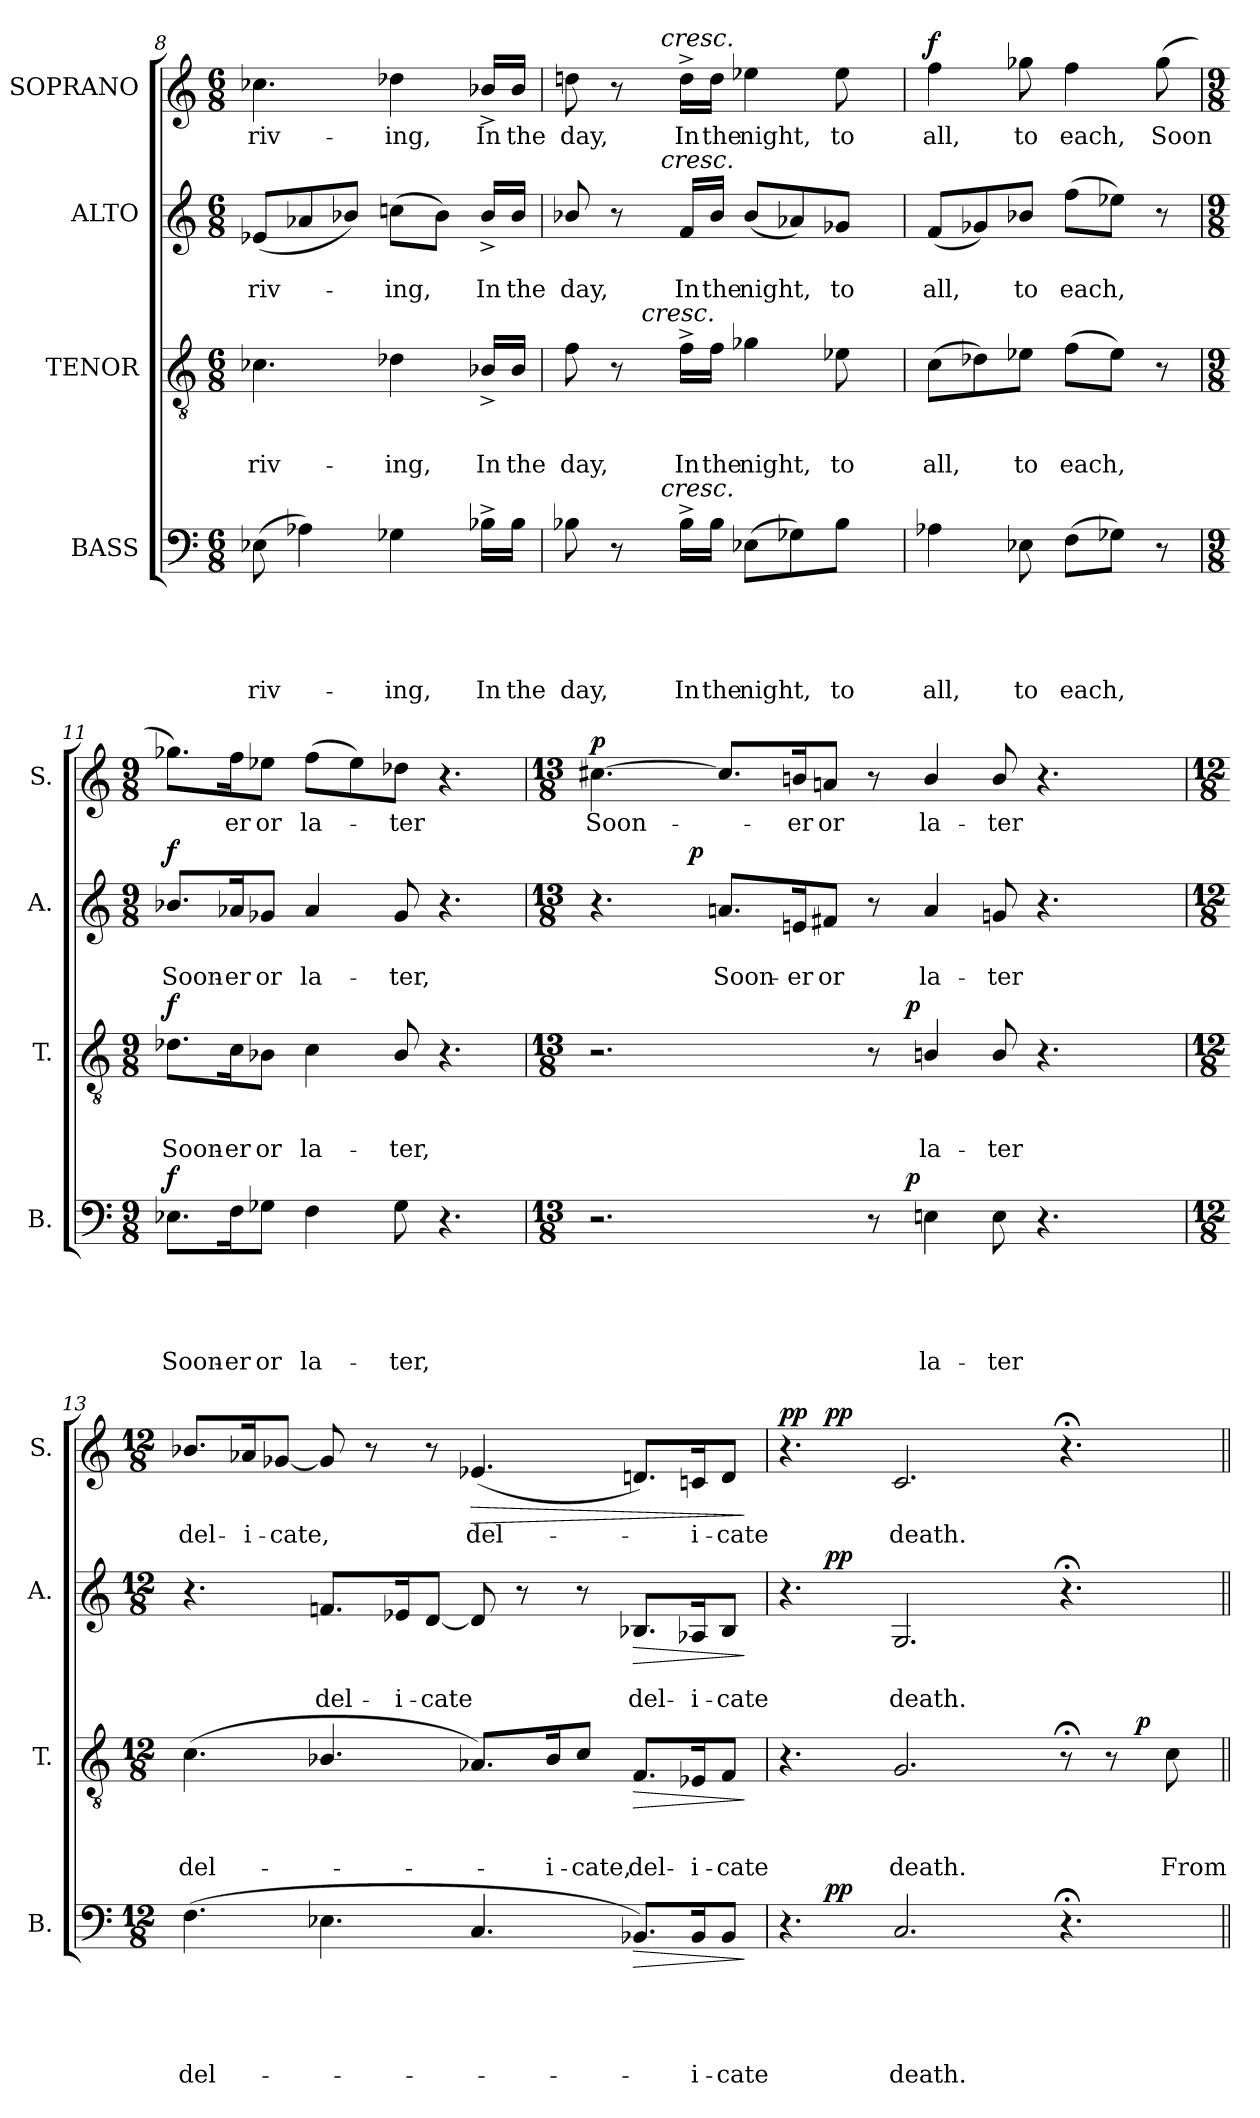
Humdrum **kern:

**kern	**text	**text	**text	**text	**text	**dynam	**kern	**text	**text	**text	**dynam	**kern	**text	**text	**dynam	**kern	**text	**dynam
*part4	*part4	*part4	*part4	*part4	*part4	*part4	*part3	*part3	*part3	*part3	*part3	*part2	*part2	*part2	*part2	*part1	*part1	*part1
*staff4	*staff4	*staff4	*staff4	*staff4	*staff4	*staff4	*staff3	*staff3	*staff3	*staff3	*staff3	*staff2	*staff2	*staff2	*staff2	*staff1	*staff1	*staff1
*I"BASS	*	*	*	*	*	*	*I"TENOR	*	*	*	*	*I"ALTO	*	*	*	*I"SOPRANO	*	*
*I'B.	*	*	*	*	*	*	*I'T.	*	*	*	*	*I'A.	*	*	*	*I'S.	*	*
*clefF4	*	*	*	*	*	*	*clefGv2	*	*	*	*	*clefG2	*	*	*	*clefG2	*	*
*k[]	*	*	*	*	*	*	*k[]	*	*	*	*	*k[]	*	*	*	*k[]	*	*
*C:	*	*	*	*	*	*	*C:	*	*	*	*	*C:	*	*	*	*C:	*	*
*M6/8	*	*	*	*	*	*	*M6/8	*	*	*	*	*M6/8	*	*	*	*M6/8	*	*
=8	=8	=8	=8	=8	=8	=8	=8	=8	=8	=8	=8	=8	=8	=8	=8	=8	=8	=8
!	!	!	!	!	!LO:LY:b	!	!	!	!	!LO:LY:b	!	!	!	!LO:LY:b	!	!	!LO:LY:b	!
(>8E-X\	.	.	.	.	-riv-	.	4.c-X\	.	.	-riv-	.	(<8e-X/L	.	-riv-	.	4.cc-X\	-riv-	.
4A-X\)	.	.	.	.	.	.	.	.	.	.	.	8a-X/	.	.	.	.	.	.
.	.	.	.	.	.	.	.	.	.	.	.	8b-X/J)	.	.	.	.	.	.
!	!	!	!	!	!LO:LY:b	!	!	!	!	!LO:LY:b	!	!	!	!LO:LY:b	!	!	!LO:LY:b	!
4G-X\	.	.	.	.	-ing,	.	4d-X\	.	.	-ing,	.	(>8ccn\L	.	-ing,	.	4dd-X\	-ing,	.
.	.	.	.	.	.	.	.	.	.	.	.	8b-\J)	.	.	.	.	.	.
!	!	!	!	!	!LO:LY:b	!	!	!	!	!LO:LY:b	!	!	!	!LO:LY:b	!	!	!LO:LY:b	!
16B-X^>\LL	.	.	.	.	In	.	16B-X^>/LL	.	.	In	.	16b-^>/LL	.	In	.	16b-X^>/LL	In	.
!	!	!	!	!	!LO:LY:b	!	!	!	!	!LO:LY:b	!	!	!	!LO:LY:b	!	!	!LO:LY:b	!
16B-\JJ	.	.	.	.	the	.	16B-/JJ	.	.	the	.	16b-/JJ	.	the	.	16b-/JJ	the	.
=9	=9	=9	=9	=9	=9	=9	=9	=9	=9	=9	=9	=9	=9	=9	=9	=9	=9	=9
!	!	!	!	!	!LO:LY:b	!	!	!	!	!LO:LY:b	!	!	!	!LO:LY:b	!	!	!LO:LY:b	!
*^	*	*	*	*	*	*	*^	*	*	*	*	*^	*	*	*	*^	*	*
8B-X\	8..ryy	.	.	.	.	day,	.	8f\	8.ryy	.	.	day,	.	8b-X/	8..ryy	.	day,	.	8ddn\	8..ryy	day,	.
8r	.	.	.	.	.	.	.	8r	.	.	.	.	.	8r	.	.	.	.	8r	.	.	.
!	!	!	!	!	!	!	!	!	!LO:TX:a:i:t=cresc.	!	!	!	!	!	!	!	!	!	!	!	!	!
.	.	.	.	.	.	.	.	.	2ryy	.	.	.	.	.	.	.	.	.	.	.	.	.
!	!	!	!	!	!	!	!	!	!	!	!	!	!	!	!	!	!	!	!	!LO:TX:a:i:t=cresc.	!	!
!	!	!	!	!	!	!	!	!	!	!	!	!	!	!	!LO:TX:a:i:t=cresc.	!	!	!	!	!	!	!
!	!LO:TX:a:i:t=cresc.	!	!	!	!	!	!	!	!	!	!	!	!	!	!	!	!	!	!	!	!	!
.	2ryy	.	.	.	.	.	.	.	.	.	.	.	.	.	2ryy	.	.	.	.	2ryy	.	.
!	!	!	!	!	!	!LO:LY:b	!	!	!	!	!	!LO:LY:b	!	!	!	!	!LO:LY:b	!	!	!	!LO:LY:b	!
16B-^>\LL	.	.	.	.	.	In	.	16f^>\LL	.	.	.	In	.	16f/LL	.	.	In	.	16dd^>\LL	.	In	.
!	!	!	!	!	!	!LO:LY:b	!	!	!	!	!	!LO:LY:b	!	!	!	!	!LO:LY:b	!	!	!	!LO:LY:b	!
16B-\JJ	.	.	.	.	.	the	.	16f\JJ	.	.	.	the	.	16b-/JJ	.	.	the	.	16dd\JJ	.	the	.
!	!	!	!	!	!	!LO:LY:b	!	!	!	!	!	!LO:LY:b	!	!	!	!	!LO:LY:b	!	!	!	!LO:LY:b	!
(>8E-X\L	.	.	.	.	.	night,	.	4g-X\	.	.	.	night,	.	(<8b-/L	.	.	night,	.	4ee-X\	.	night,	.
8G-X\)	.	.	.	.	.	.	.	.	.	.	.	.	.	8a-X/)	.	.	.	.	.	.	.	.
!	!	!	!	!	!	!LO:LY:b	!	!	!	!	!	!LO:LY:b	!	!	!	!	!LO:LY:b	!	!	!	!LO:LY:b	!
8B-\J	.	.	.	.	.	to	.	8e-X\	.	.	.	to	.	8g-X/J	.	.	to	.	8ee-\	.	to	.
.	.	.	.	.	.	.	.	.	16ryy	.	.	.	.	.	.	.	.	.	.	.	.	.
.	32ryy	.	.	.	.	.	.	.	.	.	.	.	.	.	32ryy	.	.	.	.	32ryy	.	.
=10	=10	=10	=10	=10	=10	=10	=10	=10	=10	=10	=10	=10	=10	=10	=10	=10	=10	=10	=10	=10	=10	=10
!	!	!	!	!	!	!LO:LY:b	!	!	!	!	!	!LO:LY:b	!	!	!	!	!LO:LY:b	!	!	!	!LO:LY:b	!LO:DY:a
*v	*v	*	*	*	*	*	*	*	*	*	*	*	*	*v	*v	*	*	*	*v	*v	*	*
*	*	*	*	*	*	*	*v	*v	*	*	*	*	*	*	*	*	*	*	*
4A-X\	.	.	.	.	all,	.	(>8c\L	.	.	all,	.	(<8f/L	.	all,	.	4ff\	all,	f
.	.	.	.	.	.	.	8d-X\)	.	.	.	.	8g-X/)	.	.	.	.	.	.
!	!	!	!	!	!LO:LY:b	!	!	!	!	!LO:LY:b	!	!	!	!LO:LY:b	!	!	!LO:LY:b	!
8E-X\	.	.	.	.	to	.	8e-X\J	.	.	to	.	8b-X/J	.	to	.	8gg-X\	to	.
!	!	!	!	!	!LO:LY:b	!	!	!	!	!LO:LY:b	!	!	!	!LO:LY:b	!	!	!LO:LY:b	!
(>8F\L	.	.	.	.	each,	.	(>8f\L	.	.	each,	.	(>8ff\L	.	each,	.	4ff\	each,	.
8G-X\J)	.	.	.	.	.	.	8e-\J)	.	.	.	.	8ee-X\J)	.	.	.	.	.	.
!	!	!	!	!	!	!	!	!	!	!	!	!	!	!	!	!	!LO:LY:b	!
8r	.	.	.	.	.	.	8r	.	.	.	.	8r	.	.	.	(>8gg-\	Soon	.
!!LO:PB:g=z
=11	=11	=11	=11	=11	=11	=11	=11	=11	=11	=11	=11	=11	=11	=11	=11	=11	=11	=11
*M9/8	*	*	*	*	*	*	*M9/8	*	*	*	*	*M9/8	*	*	*	*M9/8	*	*
!	!	!	!	!	!LO:LY:b	!LO:DY:a	!	!	!	!LO:LY:b	!LO:DY:a	!	!	!LO:LY:b	!LO:DY:a	!	!	!
8.E-X\L	.	.	.	.	Soon-	f	8.d-X\L	.	.	Soon-	f	8.b-X/L	.	Soon-	f	8.gg-X\L)	.	.
!	!	!	!	!	!LO:LY:b:rj	!	!	!	!	!LO:LY:b:rj	!	!	!	!LO:LY:b:rj	!	!	!LO:LY:b	!
16F\k	.	.	.	.	-er	.	16c\k	.	.	-er	.	16a-X/k	.	-er	.	16ff\k	er	.
!	!	!	!	!	!LO:LY:b	!	!	!	!	!LO:LY:b	!	!	!	!LO:LY:b	!	!	!LO:LY:b	!
8G-X\J	.	.	.	.	or	.	8B-X\J	.	.	or	.	8g-X/J	.	or	.	8ee-X\J	or	.
!	!	!	!	!	!LO:LY:b	!	!	!	!	!LO:LY:b	!	!	!	!LO:LY:b	!	!	!LO:LY:b	!
4F\	.	.	.	.	la-	.	4c\	.	.	la-	.	4a-/	.	la-	.	(>8ff\L	la-	.
.	.	.	.	.	.	.	.	.	.	.	.	.	.	.	.	8ee-\)	.	.
!	!	!	!	!	!LO:LY:b	!	!	!	!	!LO:LY:b	!	!	!	!LO:LY:b	!	!	!LO:LY:b	!
8G-\	.	.	.	.	-ter,	.	8B-/	.	.	-ter,	.	8g-/	.	-ter,	.	8dd-X\J	-ter	.
4.r	.	.	.	.	.	.	4.r	.	.	.	.	4.r	.	.	.	4.r	.	.
=12	=12	=12	=12	=12	=12	=12	=12	=12	=12	=12	=12	=12	=12	=12	=12	=12	=12	=12
*M13/8	*	*	*	*	*	*	*M13/8	*	*	*	*	*M13/8	*	*	*	*M13/8	*	*
!	!	!	!	!	!	!	!	!	!	!	!	!	!	!	!	!	!LO:LY:b	!LO:DY:a
*^	*	*	*	*	*	*	*^	*	*	*	*	*^	*	*	*	*	*	*
2.r	2ryy	.	.	.	.	.	.	2.r	2ryy	.	.	.	.	4.r	4ryy	.	.	.	[>4.cc#X\	Soon-	p
.	.	.	.	.	.	.	.	.	.	.	.	.	.	.	16ryy	.	.	.	.	.	.
!	!	!	!	!	!	!	!	!	!	!	!	!	!	!	!	!	!	!LO:DY:a	!	!	!
.	.	.	.	.	.	.	.	.	.	.	.	.	.	.	1ryy	.	.	p	.	.	.
!	!	!	!	!	!	!	!	!	!	!	!	!	!	!	!	!	!LO:LY:b	!	!	!	!
.	.	.	.	.	.	.	.	.	.	.	.	.	.	8.an/L	.	.	Soon-	.	8.cc#/L]	.	.
.	4ryy	.	.	.	.	.	.	.	4ryy	.	.	.	.	.	.	.	.	.	.	.	.
!	!	!	!	!	!	!	!	!	!	!	!	!	!	!	!	!	!LO:LY:b:rj	!	!	!LO:LY:b	!
.	.	.	.	.	.	.	.	.	.	.	.	.	.	16en/k	.	.	-er	.	16bn/k	-er	.
!	!	!	!	!	!	!	!	!	!	!	!	!	!	!	!	!	!LO:LY:b	!	!	!LO:LY:b	!
.	.	.	.	.	.	.	.	.	.	.	.	.	.	8f#X/J	.	.	or	.	8an/J	or	.
8r	16.ryy	.	.	.	.	.	.	8r	16.ryy	.	.	.	.	8r	.	.	.	.	8r	.	.
!	!	!	!	!	!	!	!LO:DY:a	!	!	!	!	!	!LO:DY:a	!	!	!	!	!	!	!	!
.	2ryy	.	.	.	.	.	p	.	2ryy	.	.	.	p	.	.	.	.	.	.	.	.
!	!	!	!	!	!	!LO:LY:b	!	!	!	!	!	!LO:LY:b	!	!	!	!	!LO:LY:b	!	!	!LO:LY:b	!
4En\	.	.	.	.	.	la-	.	4Bn/	.	.	.	la-	.	4a/	.	.	la-	.	4b/	la-	.
!	!	!	!	!	!	!LO:LY:b	!	!	!	!	!	!LO:LY:b	!	!	!	!	!LO:LY:b	!	!	!LO:LY:b	!
8E\	.	.	.	.	.	-ter	.	8B/	.	.	.	-ter	.	8gn/	.	.	-ter	.	8b/	-ter	.
4.r	.	.	.	.	.	.	.	4.r	.	.	.	.	.	4.r	.	.	.	.	4.r	.	.
.	.	.	.	.	.	.	.	.	.	.	.	.	.	.	4ryy	.	.	.	.	.	.
.	4ryy	.	.	.	.	.	.	.	4ryy	.	.	.	.	.	.	.	.	.	.	.	.
.	.	.	.	.	.	.	.	.	.	.	.	.	.	.	16ryy	.	.	.	.	.	.
.	32ryy	.	.	.	.	.	.	.	32ryy	.	.	.	.	.	.	.	.	.	.	.	.
*v	*v	*	*	*	*	*	*	*	*	*	*	*	*	*v	*v	*	*	*	*	*	*
*	*	*	*	*	*	*	*v	*v	*	*	*	*	*	*	*	*	*	*	*
=13	=13	=13	=13	=13	=13	=13	=13	=13	=13	=13	=13	=13	=13	=13	=13	=13	=13	=13
*M12/8	*	*	*	*	*	*	*M12/8	*	*	*	*	*M12/8	*	*	*	*M12/8	*	*
*^	*	*	*	*	*	*	*^	*	*	*	*	*^	*	*	*	*	*	*
!	!	!	!	!	!	!LO:LY:b	!	!	!	!	!	!LO:LY:b	!	!	!	!	!	!	!	!LO:LY:b	!
*v	*v	*	*	*	*	*	*	*	*	*	*	*	*	*v	*v	*	*	*	*	*	*
*	*	*	*	*	*	*	*v	*v	*	*	*	*	*	*	*	*	*	*	*
(>4.F\	.	.	.	.	del-	.	(>4.c\	.	.	del-	.	4.r	.	.	.	8.b-X/L	del-	.
!	!	!	!	!	!	!	!	!	!	!	!	!	!	!	!	!	!LO:LY:b	!
.	.	.	.	.	.	.	.	.	.	.	.	.	.	.	.	16a-X/k	-i-	.
!	!	!	!	!	!	!	!	!	!	!	!	!	!	!	!	!	!LO:LY:b	!
.	.	.	.	.	.	.	.	.	.	.	.	.	.	.	.	[<8g-X/J	-cate,	.
!	!	!	!	!	!	!	!	!	!	!	!	!	!	!LO:LY:b	!	!	!	!
4.E-X\	.	.	.	.	.	.	4.B-X/	.	.	.	.	8.fn/L	.	del-	.	8g-/]	.	.
.	.	.	.	.	.	.	.	.	.	.	.	.	.	.	.	8r	.	.
!	!	!	!	!	!	!	!	!	!	!	!	!	!	!LO:LY:b	!	!	!	!
.	.	.	.	.	.	.	.	.	.	.	.	16e-X/k	.	-i-	.	.	.	.
!	!	!	!	!	!	!	!	!	!	!	!	!	!	!LO:LY:b	!	!	!	!
.	.	.	.	.	.	.	.	.	.	.	.	[<8d/J	.	-cate	.	8r	.	.
!	!	!	!	!	!	!	!	!	!	!	!	!	!	!	!	!	!LO:LY:b	!LO:HP:b
4.C/	.	.	.	.	.	.	8.A-X/L)	.	.	.	.	8d/]	.	.	.	(<4.e-X/	del-	>
.	.	.	.	.	.	.	.	.	.	.	.	8r	.	.	.	.	.	.
!	!	!	!	!	!	!	!	!	!	!LO:LY:b	!	!	!	!	!	!	!	!
.	.	.	.	.	.	.	16B-/k	.	.	-i-	.	.	.	.	.	.	.	.
!	!	!	!	!	!	!	!	!	!	!LO:LY:b	!	!	!	!	!	!	!	!
.	.	.	.	.	.	.	8c/J	.	.	-cate,	.	8r	.	.	.	.	.	.
!	!	!	!	!	!	!LO:HP:b	!	!	!	!LO:LY:b	!LO:HP:b	!	!	!LO:LY:b	!LO:HP:b	!	!	!
8.BB-X/L)	.	.	.	.	.	>	8.F/L	.	.	del-	>	8.B-X/L	.	del-	>	8.dn/L)	.	.
!	!	!	!	!	!LO:LY:b	!	!	!	!	!LO:LY:b	!	!	!	!LO:LY:b	!	!	!LO:LY:b	!
16BB-/k	.	.	.	.	-i-	.	16E-X/k	.	.	-i-	.	16A-X/k	.	-i-	.	16cn/k	-i-	.
!	!	!	!	!	!LO:LY:b	!	!	!	!	!LO:LY:b	!	!	!	!LO:LY:b	!	!	!LO:LY:b	!
8BB-/J	.	.	.	.	-cate	.	8F/J	.	.	-cate	.	8B-/J	.	-cate	.	8d/J	-cate	.
.	.	.	.	.	.	]	.	.	.	.	]	.	.	.	]	.	.	]
!!LO:LB:g=z
=14	=14	=14	=14	=14	=14	=14	=14	=14	=14	=14	=14	=14	=14	=14	=14	=14	=14	=14
!	!	!	!	!	!	!	!	!	!	!	!	!	!	!	!	!	!	!LO:DY:a
*^	*	*	*	*	*	*	*^	*	*	*	*	*^	*	*	*	*^	*	*
*	*	*	*	*	*	*	*	*	*	*	*	*	*	*	*	*	*	*	*	*^	*	*
4.r	8ryy	.	.	.	.	.	.	4.r	1ryy	.	.	.	.	4.r	8ryy	.	.	.	4.r	8ryy	1ryy	.	pp
!	!	!	!	!	!	!	!LO:DY:a	!	!	!	!	!	!	!	!	!	!	!LO:DY:b	!	!	!	!	!LO:DY:b
.	1ryy	.	.	.	.	.	pp	.	.	.	.	.	.	.	1ryy	.	.	pp	.	1ryy	.	.	pp
!	!	!	!	!	!	!LO:LY:b	!	!	!	!	!	!LO:LY:b	!	!	!	!	!LO:LY:b	!	!	!	!	!LO:LY:b	!
2.C/	.	.	.	.	.	death.	.	2.G/	.	.	.	death.	.	2.G/	.	.	death.	.	2.c/	.	.	death.	.
.	.	.	.	.	.	.	.	.	4ryy	.	.	.	.	.	.	.	.	.	.	.	4...ryy	.	.
4.r;<	4.ryy	.	.	.	.	.	.	8r;<	.	.	.	.	.	4.r;<	4.ryy	.	.	.	4.r;<	4.ryy	.	.	.
.	.	.	.	.	.	.	.	8r	16ryy	.	.	.	.	.	.	.	.	.	.	.	.	.	.
!	!	!	!	!	!	!	!	!	!	!	!	!	!LO:DY:a	!	!	!	!	!	!	!	!	!	!
.	.	.	.	.	.	.	.	.	8.ryy	.	.	.	p	.	.	.	.	.	.	.	.	.	.
!	!	!	!	!	!	!	!	!	!	!	!	!LO:LY:b	!	!	!	!	!	!	!	!	!	!	!
.	.	.	.	.	.	.	.	8c\	.	.	.	From	.	.	.	.	.	.	.	.	.	.	.
*	*	*	*	*	*	*	*	*	*	*	*	*	*	*	*	*	*	*	*MM63	*	*	*	*
.	.	.	.	.	.	.	.	.	.	.	.	.	.	.	.	.	.	.	.	.	32ryy	.	.
!	!	!	!	!	!	!	!	!	!	!	!	!	!	!	!	!	!	!	!LO:TX:a:B:t=Slightly faster	!	!	!	!
*v	*v	*	*	*	*	*	*	*	*	*	*	*	*	*v	*v	*	*	*	*v	*v	*v	*	*
*	*	*	*	*	*	*	*v	*v	*	*	*	*	*	*	*	*	*	*	*
=||	=||	=||	=||	=||	=||	=||	=||	=||	=||	=||	=||	=||	=||	=||	=||	=||	=||	=||
*-	*-	*-	*-	*-	*-	*-	*-	*-	*-	*-	*-	*-	*-	*-	*-	*-	*-	*-
